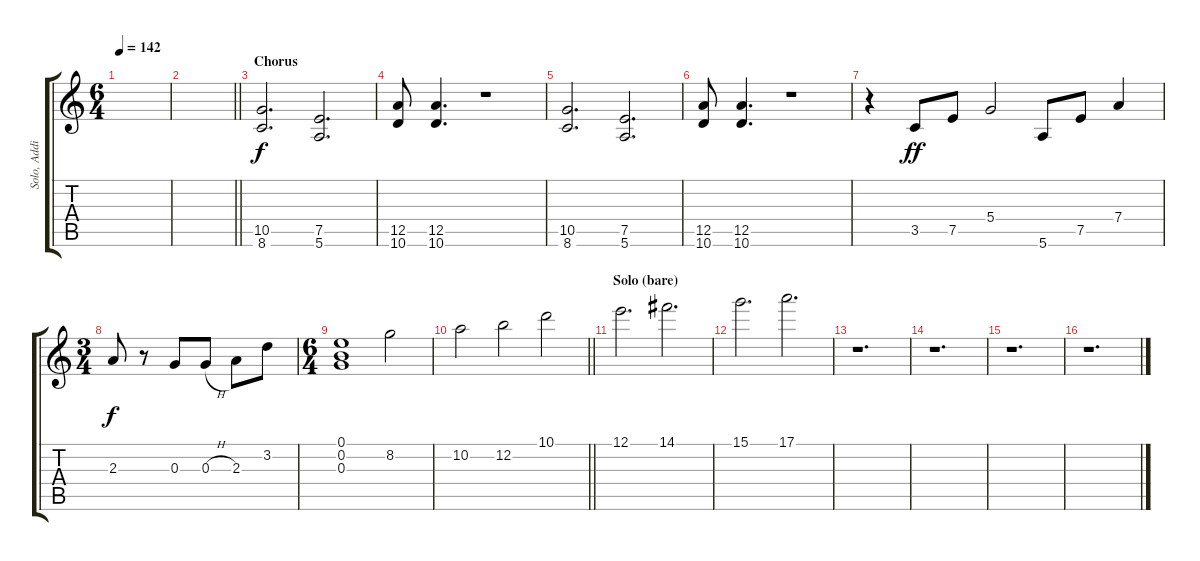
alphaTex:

\track ("Solo, Additions (tabs)Acoustic " "Solo, Addi") {instrument acousticguitarsteel}
\staff {score tabs}
\tuning (E4 B3 G3 D3 A2 E2) {hide}
\ts (6 4)
\tempo 142
\clef g2
\ks c
|
\barLineRight lightlight
|
\section ("" "Chorus")
(10.5 8.6).2{d volume 13 instrument overdrivenguitar} (7.5 5.6).2{d} |
(12.5 10.6).8 (12.5 10.6).4{d} r.1 |
(10.5 8.6).2{d} (7.5 5.6).2{d} |
(12.5 10.6).8 (12.5 10.6).4{d} r.1 |
r.4{volume 13 instrument distortionguitar} 3.5.8{dy ff} 7.5.8 5.4.2 5.6.8 7.5.8 7.4.4 |
\ts (3 4)
2.3.8{dy f} r.8 0.3.8 0.3{h}.8 2.3.8 3.2.8 |
\ts (6 4)
(0.1 0.2 0.3).1 8.2.2{volume 11} |
\barLineRight lightlight
10.2.2 12.2.2 10.1.2 |
\section ("" "Solo (bare)")
12.1.2{d instrument electricguitarclean} 14.1.2{d} |
15.1.2{d} 17.1.2{d} |
r.1{d} |
r.1{d} |
r.1{d} |
r.1{d}
